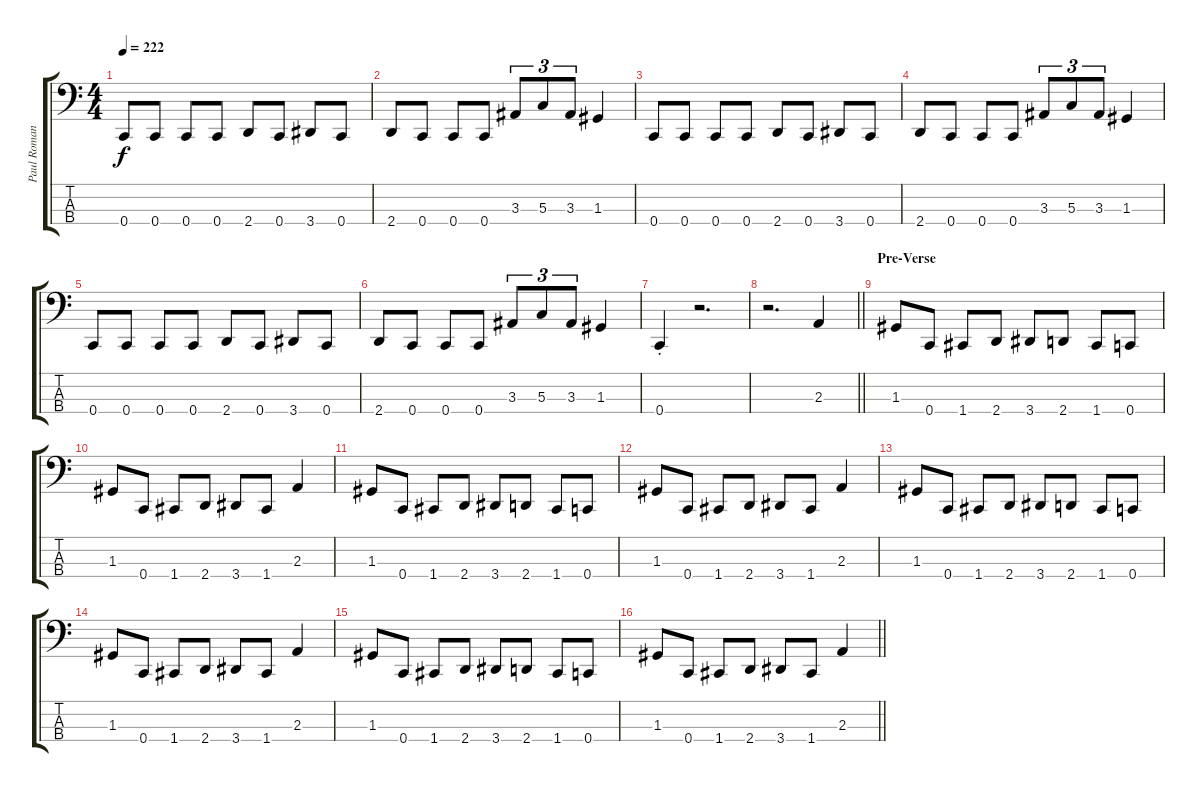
\track ("Paul Romanko" "Paul Roman") {instrument electricbasspick}
\staff {score tabs}
\tuning (F2 C2 G1 C1) {hide}
\ts (4 4)
\tempo 222
\clef f4
\ks c
0.4.8{dy f} 0.4.8 0.4.8 0.4.8 2.4.8 0.4.8 3.4.8 0.4.8 |
2.4.8 0.4.8 0.4.8 0.4.8 3.3.8{tu (3 2)} 5.3.8{tu (3 2)} 3.3.8{tu (3 2)} 1.3.4 |
0.4.8 0.4.8 0.4.8 0.4.8 2.4.8 0.4.8 3.4.8 0.4.8 |
2.4.8 0.4.8 0.4.8 0.4.8 3.3.8{tu (3 2)} 5.3.8{tu (3 2)} 3.3.8{tu (3 2)} 1.3.4 |
0.4.8 0.4.8 0.4.8 0.4.8 2.4.8 0.4.8 3.4.8 0.4.8 |
2.4.8 0.4.8 0.4.8 0.4.8 3.3.8{tu (3 2)} 5.3.8{tu (3 2)} 3.3.8{tu (3 2)} 1.3.4 |
0.4{st}.4 r.2{d} |
\barLineRight lightlight
r.2{d} 2.3.4 |
\section ("" "Pre-Verse")
1.3.8 0.4.8 1.4.8 2.4.8 3.4.8 2.4.8 1.4.8 0.4.8 |
1.3.8 0.4.8 1.4.8 2.4.8 3.4.8 1.4.8 2.3.4 |
1.3.8 0.4.8 1.4.8 2.4.8 3.4.8 2.4.8 1.4.8 0.4.8 |
1.3.8 0.4.8 1.4.8 2.4.8 3.4.8 1.4.8 2.3.4 |
1.3.8 0.4.8 1.4.8 2.4.8 3.4.8 2.4.8 1.4.8 0.4.8 |
1.3.8 0.4.8 1.4.8 2.4.8 3.4.8 1.4.8 2.3.4 |
1.3.8 0.4.8 1.4.8 2.4.8 3.4.8 2.4.8 1.4.8 0.4.8 |
\barLineRight lightlight
1.3.8 0.4.8 1.4.8 2.4.8 3.4.8 1.4.8 2.3.4
